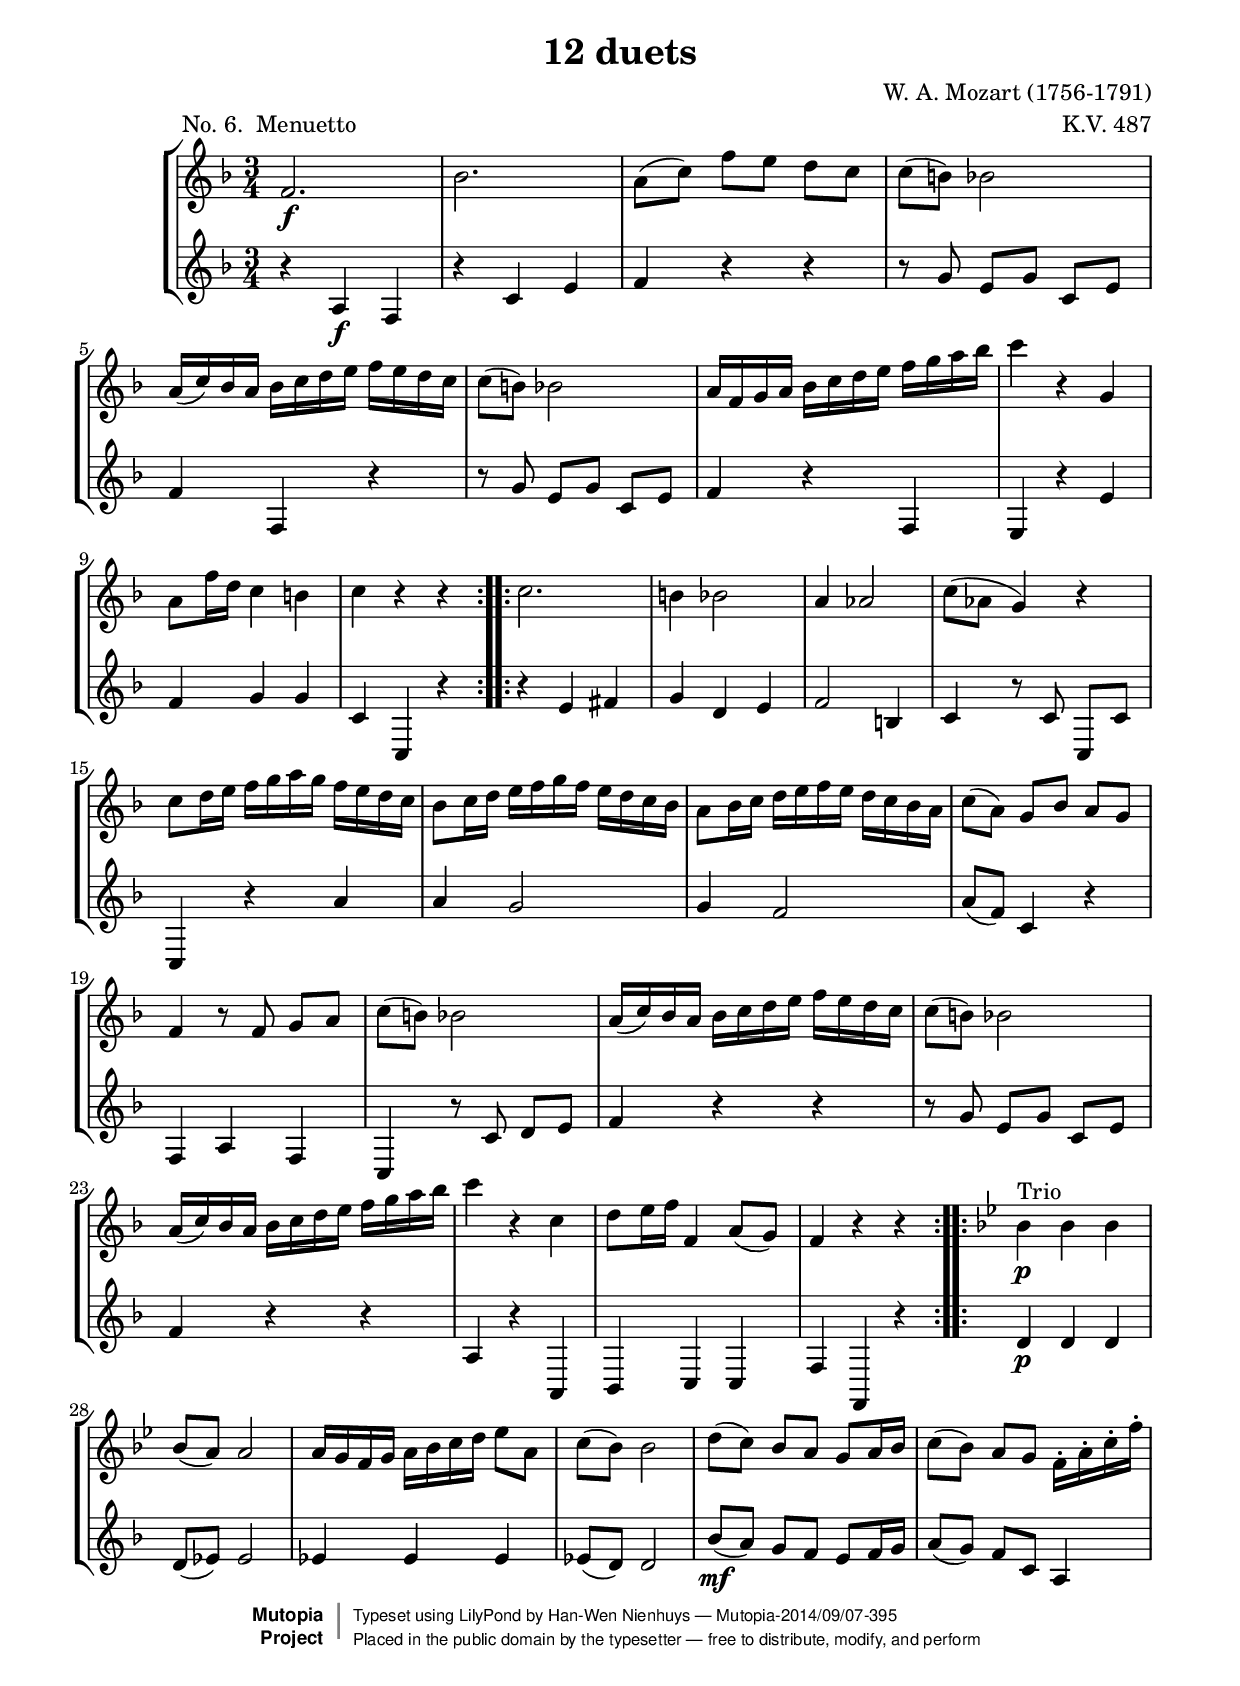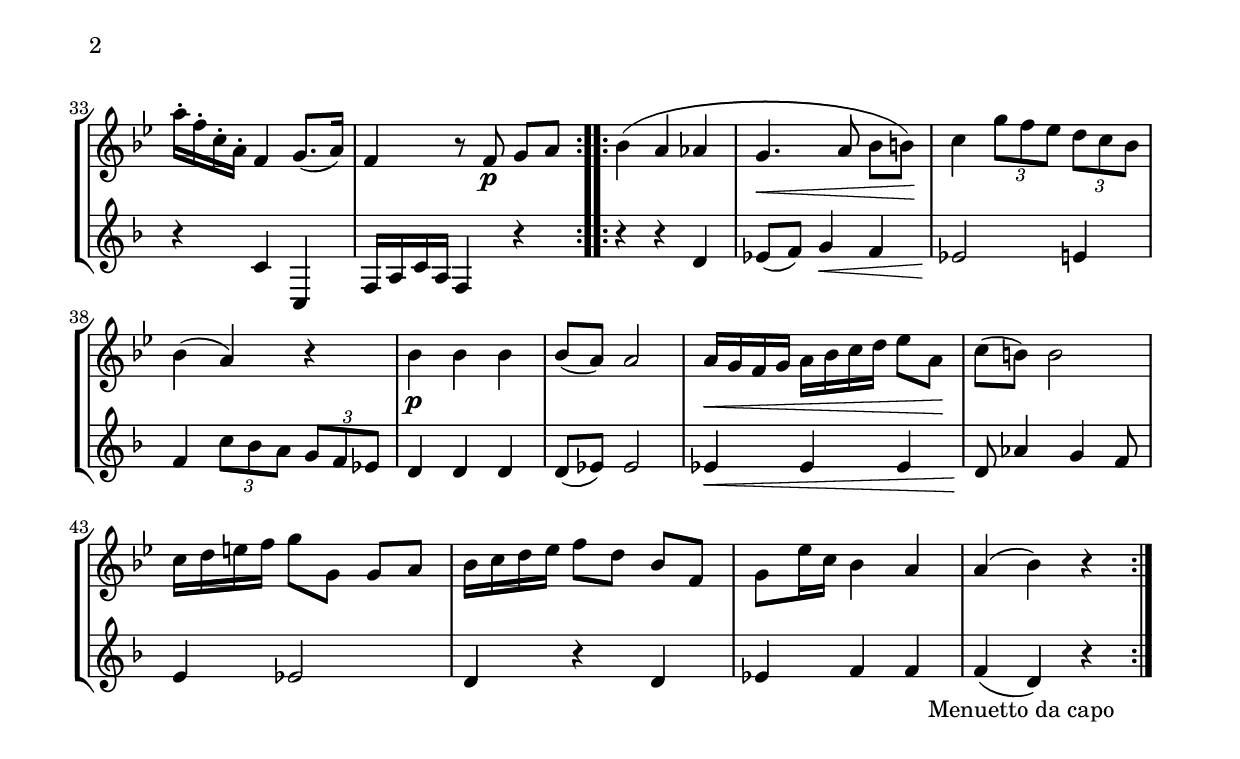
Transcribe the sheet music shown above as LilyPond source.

\version "2.18.2"
\version "2.18.2"
\header {
    title = "12 duets"
    composer = "W. A. Mozart (1756-1791)"
    opus = "K.V. 487"

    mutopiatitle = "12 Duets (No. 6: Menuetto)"
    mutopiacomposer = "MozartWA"
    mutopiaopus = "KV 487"
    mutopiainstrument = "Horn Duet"
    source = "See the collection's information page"
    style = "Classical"
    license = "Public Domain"
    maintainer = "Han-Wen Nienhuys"
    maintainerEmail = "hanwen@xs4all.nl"

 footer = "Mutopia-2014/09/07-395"
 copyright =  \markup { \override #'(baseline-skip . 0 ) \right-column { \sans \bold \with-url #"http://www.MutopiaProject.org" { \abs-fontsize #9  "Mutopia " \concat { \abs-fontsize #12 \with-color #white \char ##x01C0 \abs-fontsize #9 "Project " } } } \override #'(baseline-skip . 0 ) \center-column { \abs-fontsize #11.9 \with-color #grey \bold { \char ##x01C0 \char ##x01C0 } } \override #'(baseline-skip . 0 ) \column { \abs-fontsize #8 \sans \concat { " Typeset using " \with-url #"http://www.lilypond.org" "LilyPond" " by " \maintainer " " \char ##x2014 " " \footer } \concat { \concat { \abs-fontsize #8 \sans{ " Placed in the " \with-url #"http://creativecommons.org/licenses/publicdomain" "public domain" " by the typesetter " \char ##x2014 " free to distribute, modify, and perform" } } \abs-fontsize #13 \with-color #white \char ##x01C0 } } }
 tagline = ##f
}

\paper {
  top-margin = 8\mm
  top-markup-spacing.basic-distance = #4
  markup-markup-spacing #'padding = #1.2
  last-bottom-spacing.basic-distance = #12
  top-system-spacing.basic-distance = #12
  bottom-margin = 10\mm
  line-width = 18.0\cm
}



global =  {
    \time 3/4
    \key f \major
}
    
setBeatStructure = {
  \set Staff.beamExceptions = #'()
  \set Staff.baseMoment = #(ly:make-moment 1/4)
  \set Staff.beatStructure = #'(1 1 1)
}

hornI =  \relative c' {
  \setBeatStructure
    \repeat volta 2 {
    f2.\f
    bes2.
    a8( c) f e d c |
    c( b ) bes2 |
    a16( c) bes a bes c d e f e d c |
    c8( b ) bes2 |
    a16 f g a bes c d e f g a bes |
    c4 r g, |
    a8 f'16 d c4 b
    \octaveCheck c''
    c r r 
	}
    \repeat volta 2 {
	c2. b4 bes2 |
	a4 as2 |
	c8 (as g4) r
	c8 d16 e  f g a g f e d c |
	bes8 c16 d e f g f e d c bes |
	a8 bes16 c d e f e d c bes a  |
	c8( a) g bes a g |
	f4 r8 f g a |
	c( b) bes2 |
	a16( c16) bes a bes c d e f e d c |
	c8( b) bes2 |
	a16( c) bes a bes c d e f g a bes |
	c4 r c,  |
	d8 e16 f f,4 a8( g) \octaveCheck f' f4 r r |
	}
    \repeat volta 2 {
	\key bes \major
	
    bes4\p^"Trio" bes bes bes8( a) a2 |
    a16 g f g a bes c d es8 a, c8( bes) bes2 |
    d8( c ) bes a g  a16 bes |
    c8( bes) a g f16-. a-. c-. f-. |
    a-. f -. c-. a -. f4 g8. (a16) |
    f4 r8 f\p g a }
    \repeat volta 2 {
	\octaveCheck bes'
	% where does \< start exactly? 
	bes4 ( a as g4.\< a8 bes b\!) |
	c4 \tuplet 3/2 { g'8 f es } \tuplet 3/2 { d c bes }
	bes4( a ) r |
	bes\p bes bes |
	bes8( a) a2 |
	a16\< g f g a bes c d es8 a,\! |
	c8(b) b2 |
	c16 d  e f g8 g, g a |
	bes16 c d es f8 d bes f |
	g8 es'16 c bes4 a | a( \octaveCheck bes' bes) r 
	}

    
}
hornII =  \relative c' {
  \setBeatStructure
    \repeat volta 2 {
	r4 a\f f |
	r c' e f r r |
	r8 g8 e g c, e f4 f, r |
	r8 g' e g c, e f4 r f, |
	e r e' |
	f g g |
	c, c, r
	\octaveCheck c
	}
    \repeat volta 2 {
	r4 e' fis g d e |
	f2 b,4 c r8 c c, c' |
	c,4 r a''4 |
	a g2 |
	g4 f2 |
	a8(f) c4 r |
	f,4 a f c r8 c'  d e |
	f4 r r |
	r8 g e g c, e |
	f4 r r
	a, r4 a, |
	bes c c f f, r | 
	}
    \repeat volta 2 {
	d''\p
	\octaveCheck d'
	d d |
	d8( es) es2 es4 es es |
	es8( d) d2 |
	bes'8 \mf( a) g f e f16 g |
	a8( g ) f c a4 |
	r c c, |
	f16 a c a f4 r4 |
	}
    \repeat volta 2 {
	r4 r d'4
	es8( f ) g4\< f |
	es2\! e4 |
	f4 \tuplet 3/2 { c'8 bes a } \tuplet 3/2 { g f es }  |
	d4 d d |
	d8( es) es2 |
	es4\< es es |
	d8\! as'4 g f8 |
	e4 es2 | d4 r d |
	es f f f( d) r_" "_\markup { \halign #0.65 "Menuetto da capo" }
	}
    }

\score {
  \new StaffGroup   <<
    \new Staff << \global \hornI >>
    \new Staff <<\global \hornII >>
    >>

  \layout { \context { \Score \override SpacingSpanner.spacing-increment = #1.1 }}


  \midi {
    \tempo 4 = 100
    }
    
  \header {
     piece = \markup { \hspace #9 "No. 6.  Menuetto" } 
    }

}
